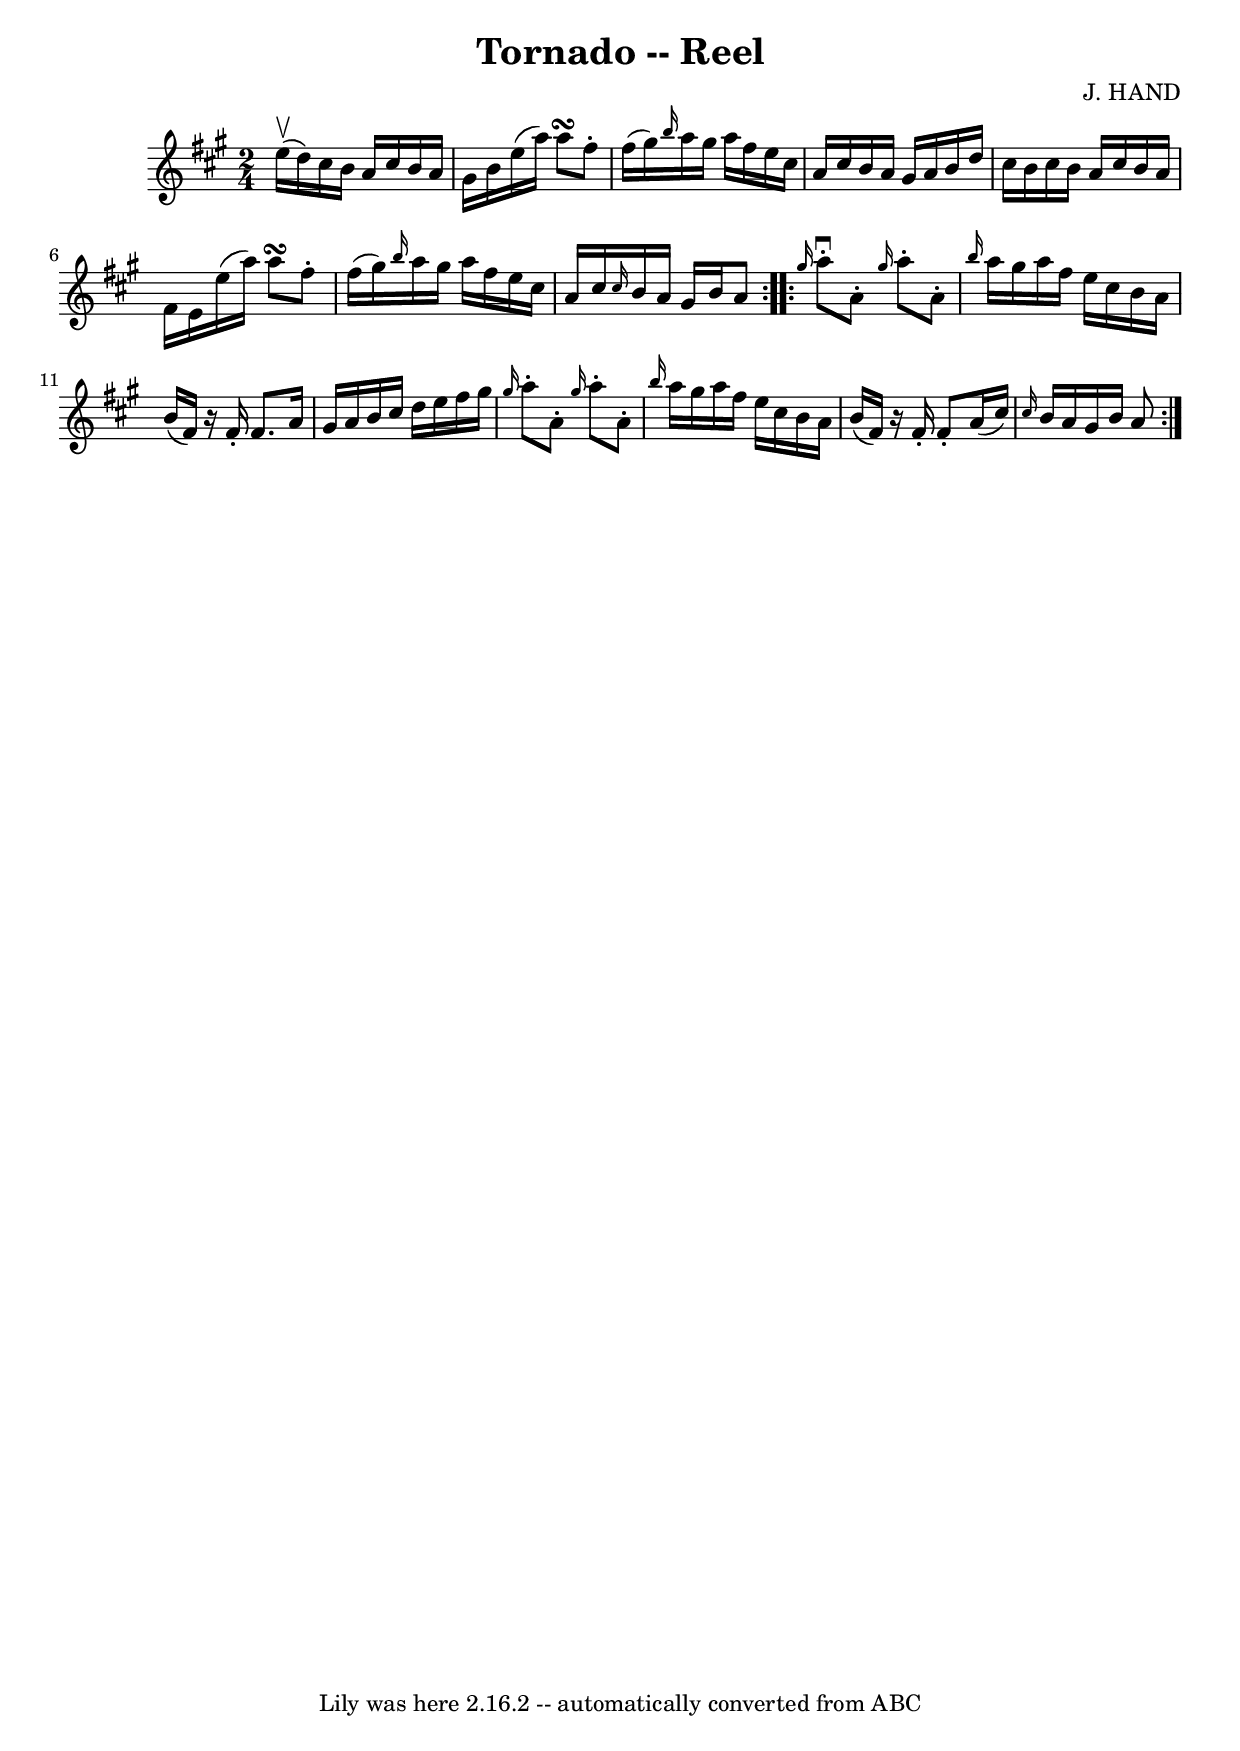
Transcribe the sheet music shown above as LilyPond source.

\version "2.7.40"
\include "Mammoth.ily"
\header {
	%% book = "Ryan's Mammoth Collection"
	composer = "J. HAND"
	crossRefNumber = "1"
	footnotes = "\\\\262"
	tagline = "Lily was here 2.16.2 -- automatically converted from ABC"
	title = "Tornado -- Reel"
}
voicedefault =  {


\repeat volta 2 {
\time 2/4 \key a \major e''16^\upbow(d''16) |
 cis''16    
b'16 a'16 cis''16 b'16 a'16 gis'16 b'16    |
 e''16 (
 a''16) a''8\turn fis''8 -. fis''16 (gis''16)   |
 
\grace { b''16  } a''16 gis''16 a''16 fis''16 e''16 cis''16 
 a'16 cis''16    |
 b'16 a'16 gis'16 a'16 b'16    
d''16 cis''16 b'16    |
 cis''16 b'16 a'16 cis''16    
b'16 a'16 fis'16 e'16    |
 e''16 (a''16) a''8\turn    
fis''8 -. fis''16 (gis''16)   |
 \grace { b''16  } a''16    
gis''16 a''16 fis''16 e''16 cis''16 a'16 cis''16    |
 
\grace { cis''16  } b'16 a'16 gis'16 b'16 a'8  }     
\repeat volta 2 { \grace { gis''16  } a''8^\downbow-. a'8 -. \grace {   
 gis''16  } a''8 -. a'8 -.   |
 \grace { b''16  } a''16    
gis''16 a''16 fis''16 e''16 cis''16 b'16 a'16    |
   
b'16 (fis'16)   r16 fis'16 -. fis'8. a'16    |
 gis'16    
a'16 b'16 cis''16 d''16 e''16 fis''16 gis''16    |
     
\grace { gis''16  } a''8 -. a'8 -.   \grace { gis''16  } a''8 -.   
a'8 -.   |
 \grace { b''16  } a''16 gis''16 a''16 fis''16   
 e''16 cis''16 b'16 a'16    |
 b'16 (fis'16)   r16 
fis'16 -. fis'8 -. a'16 (cis''16)   |
     \grace { cis''16  
} b'16 a'16 gis'16 b'16 a'8  }   
}

\score{
    <<

	\context Staff="default"
	{
	    \voicedefault 
	}

    >>
	\layout {
	}
	\midi {}
}
